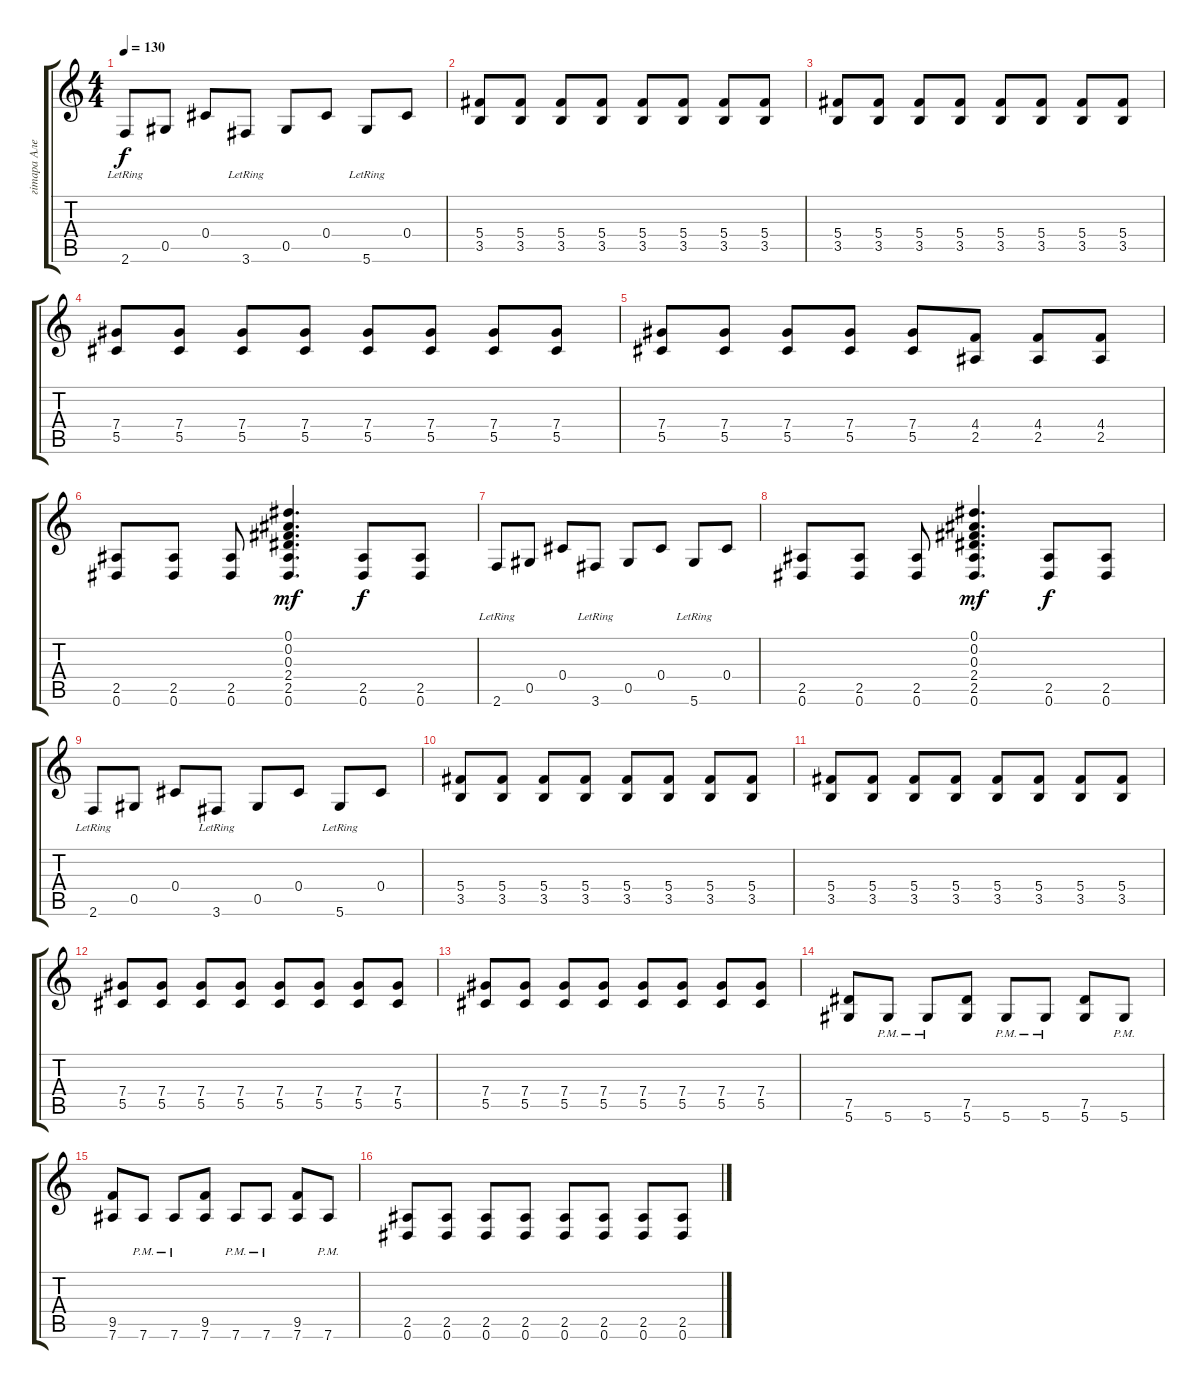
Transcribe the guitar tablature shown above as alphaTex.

\track ("гiтара Алесь" "гiтара Але") {instrument distortionguitar}
\staff {score tabs}
\tuning (Eb4 Bb3 Gb3 Db3 Ab2 Eb2) {hide}
\ts (4 4)
\tempo 130
\clef g2
\ks c
2.6{lr}.8{dy f} 0.5.8 0.4.8 3.6{lr}.8 0.5.8 0.4.8 5.6{lr}.8 0.4.8 |
(5.4 3.5).8 (5.4 3.5).8 (5.4 3.5).8 (5.4 3.5).8 (5.4 3.5).8 (5.4 3.5).8 (5.4 3.5).8 (5.4 3.5).8 |
(5.4 3.5).8 (5.4 3.5).8 (5.4 3.5).8 (5.4 3.5).8 (5.4 3.5).8 (5.4 3.5).8 (5.4 3.5).8 (5.4 3.5).8 |
(7.4 5.5).8 (7.4 5.5).8 (7.4 5.5).8 (7.4 5.5).8 (7.4 5.5).8 (7.4 5.5).8 (7.4 5.5).8 (7.4 5.5).8 |
(7.4 5.5).8 (7.4 5.5).8 (7.4 5.5).8 (7.4 5.5).8 (7.4 5.5).8 (4.4 2.5).8 (4.4 2.5).8 (4.4 2.5).8 |
(2.5 0.6).8 (2.5 0.6).8 (2.5 0.6).8 (0.1 0.2 0.3 2.4 2.5 0.6).4{d dy mf} (2.5 0.6).8{dy f} (2.5 0.6).8 |
2.6{lr}.8 0.5.8 0.4.8 3.6{lr}.8 0.5.8 0.4.8 5.6{lr}.8 0.4.8 |
(2.5 0.6).8 (2.5 0.6).8 (2.5 0.6).8 (0.1 0.2 0.3 2.4 2.5 0.6).4{d dy mf} (2.5 0.6).8{dy f} (2.5 0.6).8 |
2.6{lr}.8 0.5.8 0.4.8 3.6{lr}.8 0.5.8 0.4.8 5.6{lr}.8 0.4.8 |
(5.4 3.5).8 (5.4 3.5).8 (5.4 3.5).8 (5.4 3.5).8 (5.4 3.5).8 (5.4 3.5).8 (5.4 3.5).8 (5.4 3.5).8 |
(5.4 3.5).8 (5.4 3.5).8 (5.4 3.5).8 (5.4 3.5).8 (5.4 3.5).8 (5.4 3.5).8 (5.4 3.5).8 (5.4 3.5).8 |
(7.4 5.5).8 (7.4 5.5).8 (7.4 5.5).8 (7.4 5.5).8 (7.4 5.5).8 (7.4 5.5).8 (7.4 5.5).8 (7.4 5.5).8 |
(7.4 5.5).8 (7.4 5.5).8 (7.4 5.5).8 (7.4 5.5).8 (7.4 5.5).8 (7.4 5.5).8 (7.4 5.5).8 (7.4 5.5).8 |
(7.5 5.6).8{instrument electricguitarmuted} 5.6{pm}.8 5.6{pm}.8 (7.5 5.6).8 5.6{pm}.8 5.6{pm}.8 (7.5 5.6).8 5.6{pm}.8 |
(9.5 7.6).8 7.6{pm}.8 7.6{pm}.8 (9.5 7.6).8 7.6{pm}.8 7.6{pm}.8 (9.5 7.6).8 7.6{pm}.8 |
(2.5 0.6).8{instrument distortionguitar} (2.5 0.6).8 (2.5 0.6).8 (2.5 0.6).8 (2.5 0.6).8 (2.5 0.6).8 (2.5 0.6).8 (2.5 0.6).8
